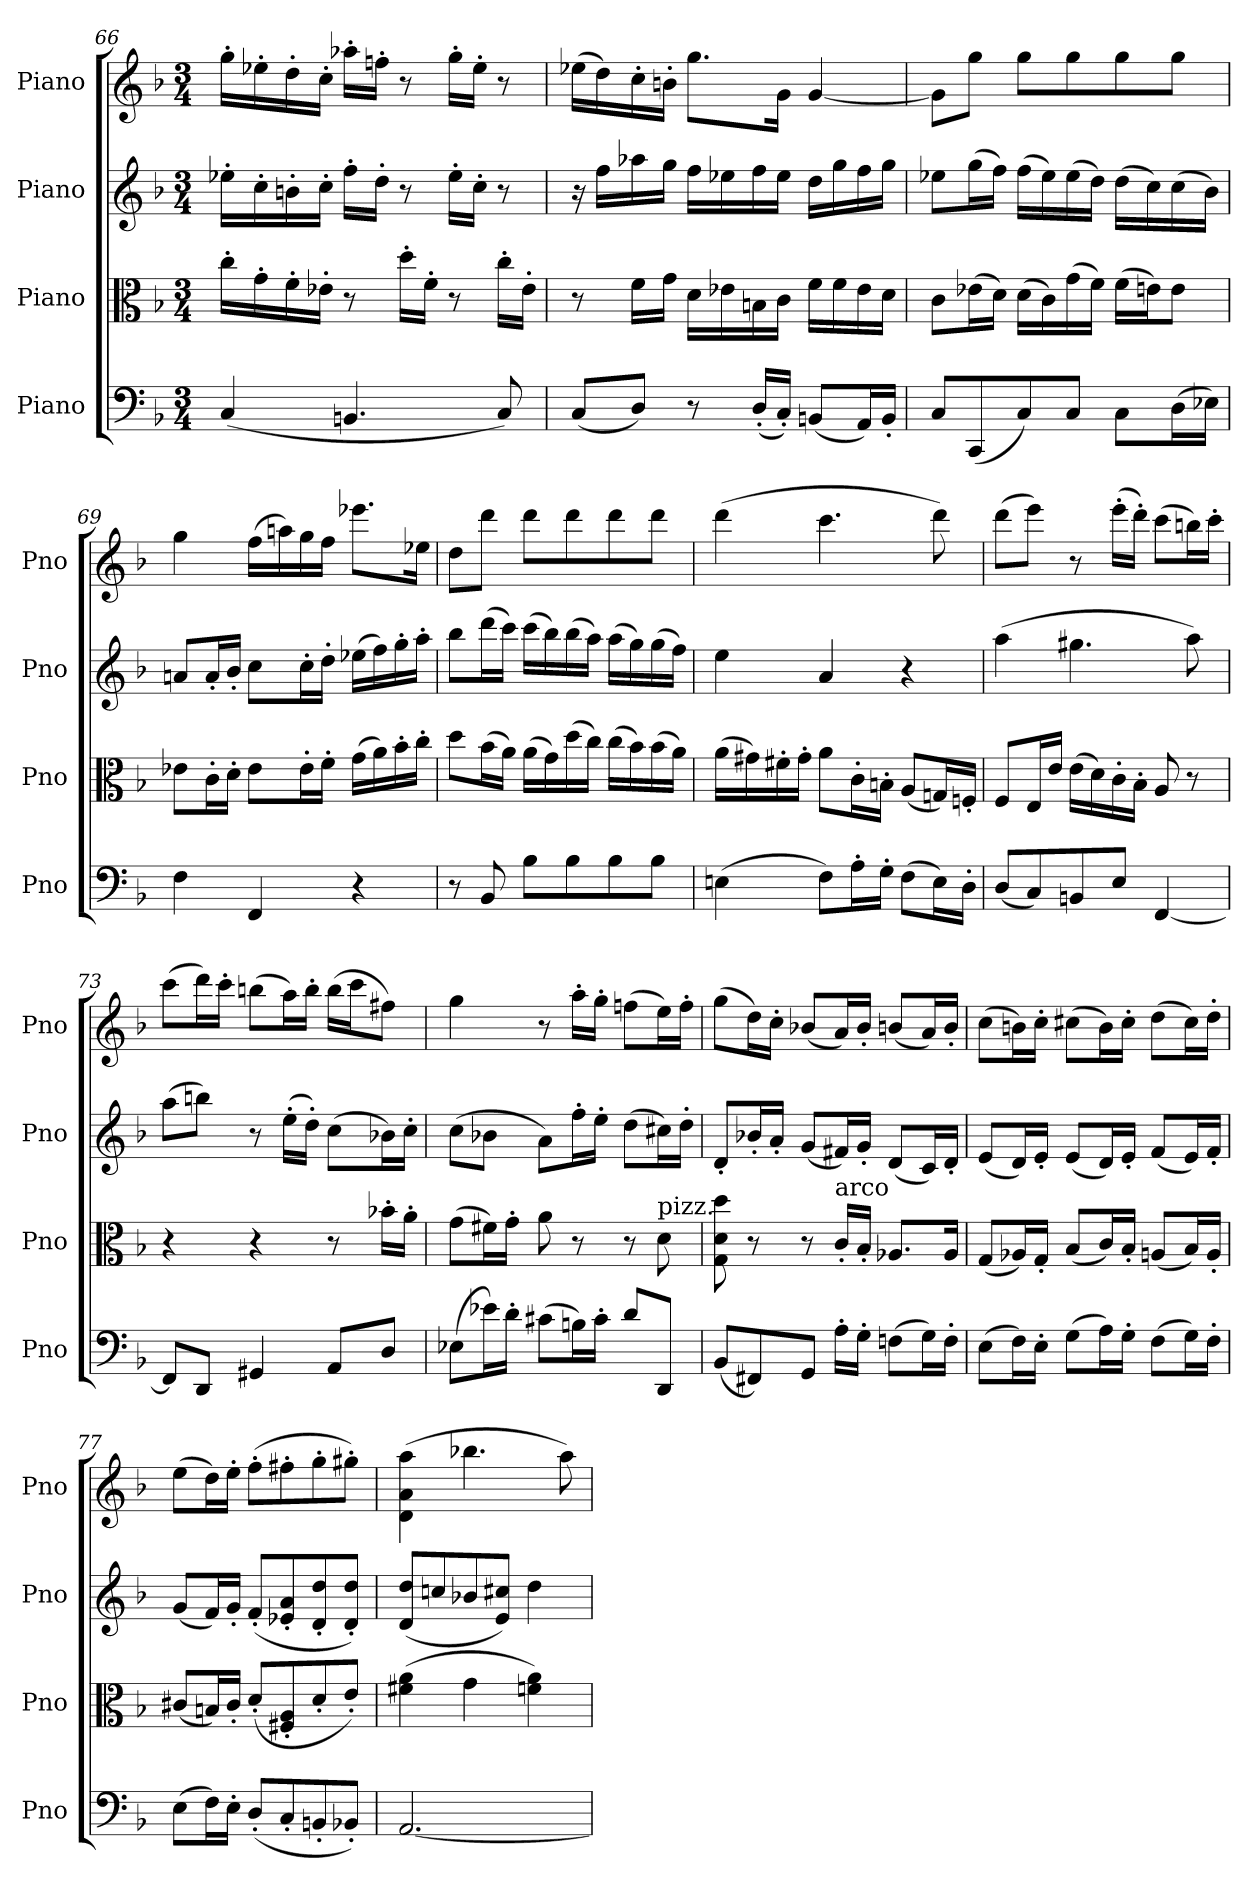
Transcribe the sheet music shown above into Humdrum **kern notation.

**kern	**kern	**kern	**kern
*part4	*part3	*part2	*part1
*staff4	*staff3	*staff2	*staff1
*I"Piano	*I"Piano	*I"Piano	*I"Piano
*I'Pno	*I'Pno	*I'Pno	*I'Pno
!!LO:LB:g=z
*clefF4	*clefC3	*clefG2	*clefG2
*k[b-]	*k[b-]	*k[b-]	*k[b-]
*M3/4	*M3/4	*M3/4	*M3/4
=66	=66	=66	=66
(4C/	16cc'\LL	16ee-X'\LL	16gg'\LL
.	16g'\	16cc'\	16ee-X'\
.	16f'\	16bn'\	16dd'\
.	16e-X'\JJ	16cc'\JJ	16cc'\JJ
4.BBn/	8r	16ff'\LL	16aa-X'\LL
.	.	16dd'\JJ	16ffn'\JJ
.	16dd'\LL	8r	8r
.	16f'\JJ	.	.
.	8r	16ee-'\LL	16gg'\LL
.	.	16cc'\JJ	16ee-'\JJ
8C/)	16cc'\LL	8r	8r
.	16e-'\JJ	.	.
=67	=67	=67	=67
(8C/L	8r	16r	(16ee-X\LL
.	.	16ff\LL	16dd\)
8D/J)	16f\LL	16aa-X\	16cc'\
.	16g\JJ	16gg\JJ	16bn'\JJ
8r	16d\LL	16ff\LL	8.gg\L
.	16e-X\	16ee-X\	.
(16D'/LL	16Bn\	16ff\	.
16C'/JJ)	16c\JJ	16ee-\JJ	16g\Jk
(8BBn/L	16f\LL	16dd\LL	[4g/
.	16f\	16gg\	.
16AA/L)	16e-\	16ff\	.
16BB'/JJ	16d\JJ	16gg\JJ	.
=68	=68	=68	=68
8C/L	8c\L	8ee-X\L	8g\L]
(8CC/	(16e-X\L	(16gg\L	8gg\J
.	16d\JJ)	16ff\JJ)	.
8C/)	(16d\LL	(16ff\LL	8gg\L
.	16c\)	16ee-\)	.
8C/J	(16g\	(16ee-\	8gg\
.	16f\JJ)	16dd\JJ)	.
8C\L	(16f\LL	(16dd\LL	8gg\
.	16en\J)	16cc\)	.
(16D\L	8e\J	(16cc\	8gg\J
16E-X\JJ)	.	16b-\JJ)	.
=69	=69	=69	=69
4F\	8e-X\L	8an/L	4gg\
.	16c'\L	16a'/L	.
.	16d'\JJ	16b-'/JJ	.
4FF/	8e-\L	8cc\L	(16ff\LL
.	.	.	16aan\)
.	16e-'\L	16cc'\L	16gg\
.	16f'\JJ	16dd'\JJ	16ff\JJ
4r	(16g\LL	(16ee-X\LL	8.eee-X\L
.	16a\)	16ff\)	.
.	16b-'\	16gg'\	.
.	16cc'\JJ	16aa'\JJ	16ee-X\Jk
=70	=70	=70	=70
8r	8dd\L	8bb-\L	8dd\L
8BB-/	(16b-\L	(16ddd\L	8ddd\J
.	16a\JJ)	16ccc\JJ)	.
8B-\L	(16a\LL	(16ccc\LL	8ddd\L
.	16g\)	16bb-\)	.
8B-\	(16dd\	(16bb-\	8ddd\
.	16cc\JJ)	16aa\JJ)	.
8B-\	(16cc\LL	(16aa\LL	8ddd\
.	16b-\)	16gg\)	.
8B-\J	(16b-\	(16gg\	8ddd\J
.	16a\JJ)	16ff\JJ)	.
=71	=71	=71	=71
(4En\	(16a\LL	4ee\	(4ddd\
.	16g#X\)	.	.
.	16f#X'\	.	.
.	16g#'\JJ	.	.
8F\L)	8a\L	4a/	4.ccc\
16A'\L	16c'\L	.	.
16G'\JJ	16Bn'\JJ	.	.
(8F\L	(8A/L	4r	.
16E\L)	16Gn/L)	.	8ddd\)
16D'\JJ	16Fn'/JJ	.	.
!!LO:LB:g=z
=72	=72	=72	=72
(8D/L	8F/L	(4aa\	(8ddd\L
8C/)	16E/L	.	8eee\J)
.	16e/JJ	.	.
8BBn/	(16e\LL	4.gg#X\	8r
.	16d\)	.	.
8E/J	16c'\	.	(16eee'\LL
.	16B-'\JJ	.	16ddd'\JJ)
[4FF/	8A/	.	(8ccc\L
.	8r	8aa\)	16bbn\L)
.	.	.	16ccc'\JJ
=73	=73	=73	=73
8FF/L]	4r	(8aa\L	(8ccc\L
8DD/J	.	8bbn\J)	16ddd\L)
.	.	.	16ccc'\JJ
4GG#X/	4r	8r	(8bbn\L
.	.	(16ee'\LL	16aa\L)
.	.	16dd'\JJ)	16bb'\JJ
8AA/L	8r	(8cc\L	(16bb\LL
.	.	.	16ccc\J
8D/J	16b-X'\LL	16b-X\L)	8ff#X\J)
.	16a'\JJ	16cc'\JJ	.
=74	=74	=74	=74
(8E-X\L	(8g\L	(8cc\L	4gg\
16e-X\L)	16f#X\L)	8b-X\J	.
16d'\JJ	16g'\JJ	.	.
(8c#X\L	8a\	8a\L)	8r
16Bn\L)	8r	16ff'\L	16aa'\LL
16c#'\JJ	.	16ee'\JJ	16gg'\JJ
8d/L	8r	(8dd\L	(8ffn\L
!	!LO:TX:a:t=pizz.	!	!
8DD/J	8d\	16cc#X\L)	16ee\L)
.	.	16dd'\JJ	16ff'\JJ
=75	=75	=75	=75
(8BB-/L	8G\ 8d\ 8dd\	8d'/L	(8gg\L
8FF#X/)	8r	16b-X'/L	16dd\L)
.	.	16a'/JJ	16cc'\JJ
8GG/J	8r	(8g/L	(8b-X/L
!	!LO:TX:a:t=arco	!	!
16A'\LL	16c'/LL	16f#X/L)	16a/L)
16G'\JJ	16B-'/JJ	16g'/JJ	16b-'/JJ
(8Fn\L	8.A-X/L	(8d/L	(8bn/L
16G\L)	.	16c/L)	16a/L)
16F'\JJ	16A-/Jk	16d'/JJ	16b'/JJ
=76	=76	=76	=76
(8E\L	(8G/L	(8e/L	(8cc\L
16F\L)	16A-X/L)	16d/L)	16bn\L)
16E'\JJ	16G'/JJ	16e'/JJ	16cc'\JJ
(8G\L	(8B-/L	(8e/L	(8cc#X\L
16A\L)	16c/L)	16d/L)	16b\L)
16G'\JJ	16B-'/JJ	16e'/JJ	16cc#'\JJ
(8F\L	(8An/L	(8f/L	(8dd\L
16G\L)	16B-/L)	16e/L)	16cc#\L)
16F'\JJ	16A'/JJ	16f'/JJ	16dd'\JJ
=77	=77	=77	=77
(8E\L	(8c#X/L	(8g/L	(8ee\L
16F\L)	16Bn/L)	16f/L)	16dd\L)
16E'\JJ	16c#'/JJ	16g'/JJ	16ee'\JJ
(8D'/L	(8d'/L	(8f'/L	(8ff'\L
8C'/	8F#X/' 8A/'	8e-X/' 8a/'	8ff#X'\
8BBn'/	8d'/	8d/' 8dd/'	8gg'\
8BB-X'/J)	8e'/J)	8d/' 8dd/'J)	8gg#X'\J)
!!LO:LB:g=z
=78	=78	=78	=78
[2.AA/	(4f#X\ 4a\	(8d/ 8dd/L	(4d\ 4a\ 4aa\
.	.	8ccn/	.
.	4g\	8b-X/	4.bb-X\
.	.	8e/ 8cc#X/J)	.
.	4fn\ 4a\)	4dd\	.
.	.	.	8aa\)
=	=	=	=
*-	*-	*-	*-
